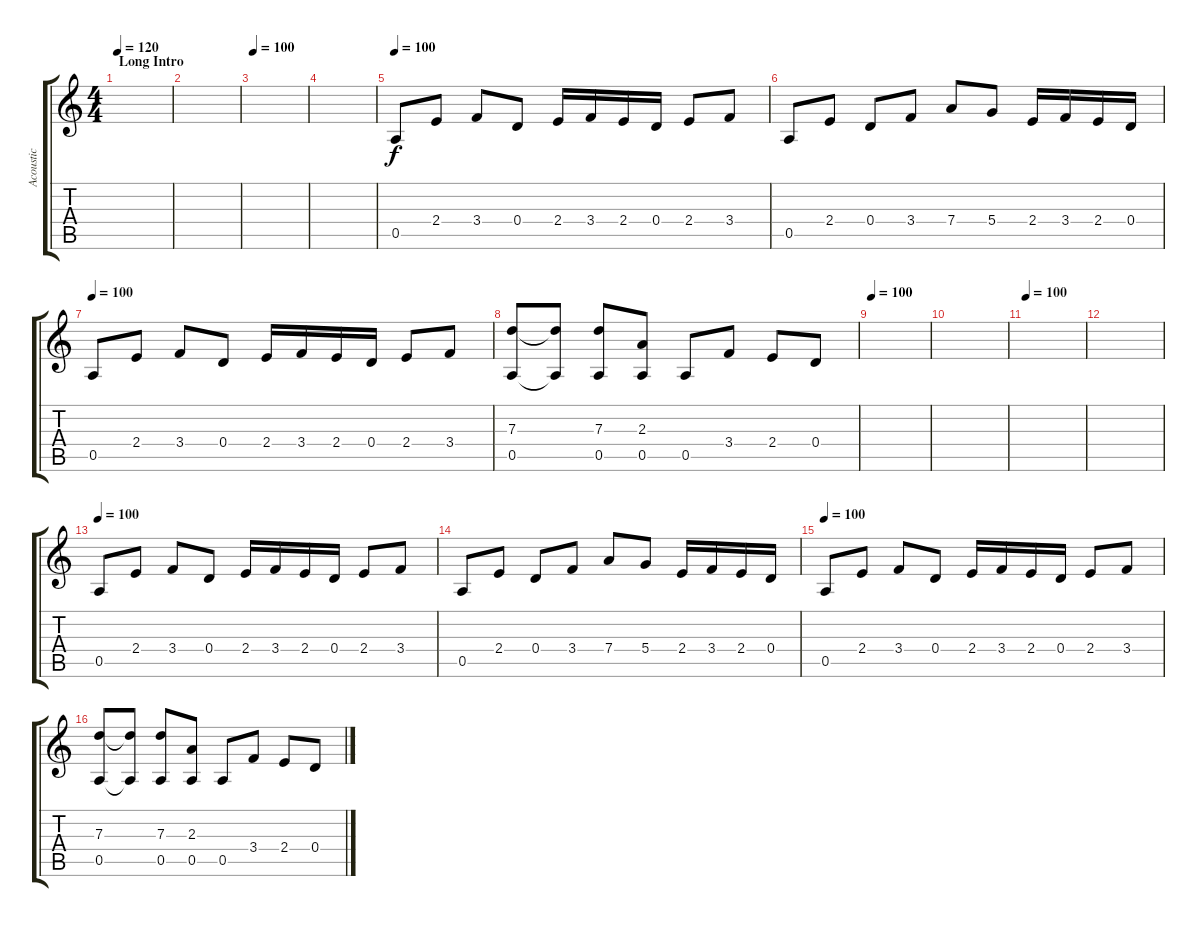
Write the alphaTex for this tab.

\track ("Acoustic" "Acoustic") {instrument acousticguitarsteel}
\staff {score tabs}
\tuning (E4 B3 G3 D3 A2 E2) {hide}
\ts (4 4)
\section ("" "Long Intro")
\tempo 120
\tempo 100
\tempo 120
\clef g2
\ks c
|
|
\tempo 100
|
|
\tempo 100
0.5.8 2.4.8 3.4.8 0.4.8 2.4.16 3.4.16 2.4.16 0.4.16 2.4.8 3.4.8 |
0.5.8 2.4.8 0.4.8 3.4.8 7.4.8 5.4.8 2.4.16 3.4.16 2.4.16 0.4.16 |
\tempo 100
0.5.8 2.4.8 3.4.8 0.4.8 2.4.16 3.4.16 2.4.16 0.4.16 2.4.8 3.4.8 |
(7.3 0.5).8 (7.3{t} 0.5{t}).8 (7.3 0.5).8 (2.3 0.5).8 0.5.8 3.4.8 2.4.8 0.4.8 |
\tempo 100
|
|
\tempo 100
|
|
\tempo 100
0.5.8 2.4.8 3.4.8 0.4.8 2.4.16 3.4.16 2.4.16 0.4.16 2.4.8 3.4.8 |
0.5.8 2.4.8 0.4.8 3.4.8 7.4.8 5.4.8 2.4.16 3.4.16 2.4.16 0.4.16 |
\tempo 100
0.5.8 2.4.8 3.4.8 0.4.8 2.4.16 3.4.16 2.4.16 0.4.16 2.4.8 3.4.8 |
(7.3 0.5).8 (7.3{t} 0.5{t}).8 (7.3 0.5).8 (2.3 0.5).8 0.5.8 3.4.8 2.4.8 0.4.8
